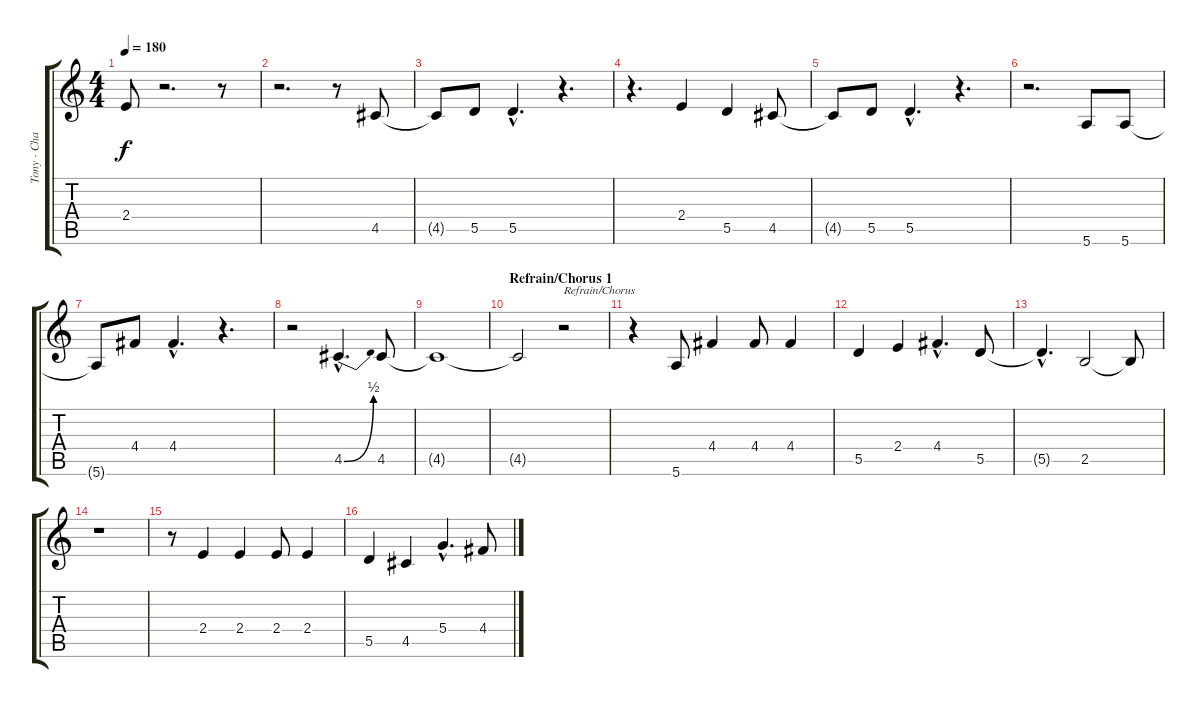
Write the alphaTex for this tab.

\track ("Tony - Chant/Vocals" "Tony - Cha") {instrument electricguitarclean}
\staff {score tabs}
\tuning (E4 B3 G3 D3 A2 E2) {hide}
\ts (4 4)
\tempo 180
\clef g2
\ks c
2.4{t}.8{dy f} r.2{d} r.8 |
r.2{d} r.8 4.5.8 |
4.5{t}.8 5.5.8 5.5{hac}.4{d} r.4{d} |
r.4{d} 2.4.4 5.5.4 4.5.8 |
4.5{t}.8 5.5.8 5.5{hac}.4{d} r.4{d} |
r.2{d} 5.6.8 5.6.8 |
5.6{t}.8 4.4.8 4.4{hac}.4{d} r.4{d} |
r.2 4.5{be (bend 0 0 60 2) hac}.4{d} 4.5.8 |
4.5{t}.1 |
\section ("" "Refrain/Chorus 1")
4.5{t}.2 r.2{txt "Refrain/Chorus"} |
r.4 5.6.8 4.4.4 4.4.8 4.4.4 |
5.5.4 2.4.4 4.4{hac}.4{d} 5.5.8 |
5.5{hac t}.4{d} 2.5.2 2.5{t}.8 |
r.1 |
r.8 2.4.4 2.4.4 2.4.8 2.4.4 |
5.5.4 4.5.4 5.4{hac}.4{d} 4.4.8
